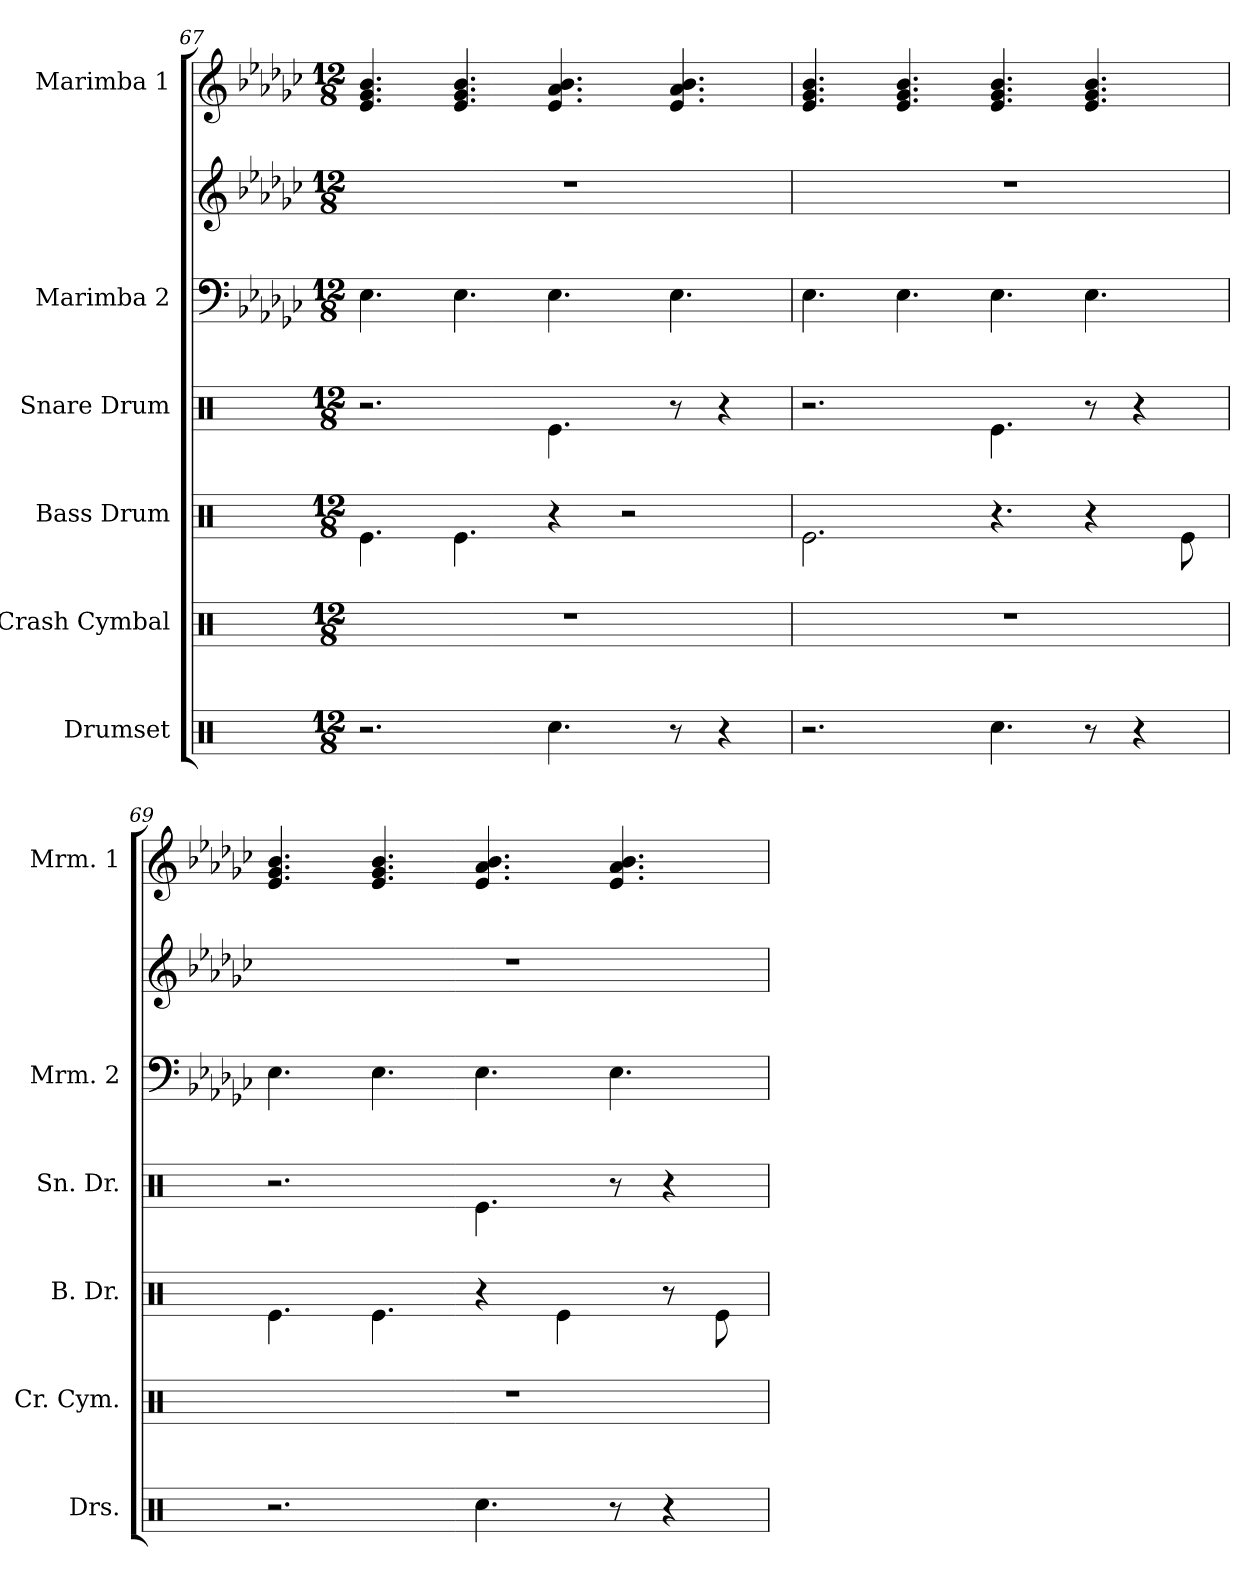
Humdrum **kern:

**kern	**kern	**kern	**kern	**kern	**kern	**kern
*part6	*part5	*part4	*part3	*part2	*part2	*part1
*staff7	*staff6	*staff5	*staff4	*staff3	*staff2	*staff1
*I"Drumset	*I"Crash Cymbal	*I"Bass Drum	*I"Snare Drum	*I"Marimba 2	*	*I"Marimba 1
*I'Drs.	*I'Cr. Cym.	*I'B. Dr.	*I'Sn. Dr.	*I'Mrm. 2	*	*I'Mrm. 1
*clefX	*clefX	*clefX	*clefX	*clefF4	*clefG2	*clefG2
*k[]	*k[]	*k[]	*k[]	*k[b-e-a-d-g-c-]	*k[b-e-a-d-g-c-]	*k[b-e-a-d-g-c-]
*M12/8	*M12/8	*M12/8	*M12/8	*M12/8	*M12/8	*M12/8
=67	=67	=67	=67	=67	=67	=67
2.r	1.r	4.Re\	2.r	4.E-\	1.r	4.e-/ 4.g-/ 4.b-/
.	.	4.Re\	.	4.E-\	.	4.e-/ 4.g-/ 4.b-/
4.Rcc\	.	4r	4.Re\	4.E-\	.	4.e-/ 4.a-/ 4.b-/
.	.	2r	.	.	.	.
8r	.	.	8r	4.E-\	.	4.e-/ 4.a-/ 4.b-/
4r	.	.	4r	.	.	.
=68	=68	=68	=68	=68	=68	=68
2.r	1.r	2.Re\	2.r	4.E-\	1.r	4.e-/ 4.g-/ 4.b-/
.	.	.	.	4.E-\	.	4.e-/ 4.g-/ 4.b-/
4.Rcc\	.	4.r	4.Re\	4.E-\	.	4.e-/ 4.g-/ 4.b-/
8r	.	4r	8r	4.E-\	.	4.e-/ 4.g-/ 4.b-/
4r	.	.	4r	.	.	.
.	.	8Re\	.	.	.	.
!!LO:PB:g=z
=69	=69	=69	=69	=69	=69	=69
2.r	1.r	4.Re\	2.r	4.E-\	1.r	4.e-/ 4.g-/ 4.b-/
.	.	4.Re\	.	4.E-\	.	4.e-/ 4.g-/ 4.b-/
4.Rcc\	.	4r	4.Re\	4.E-\	.	4.e-/ 4.a-/ 4.b-/
.	.	4Re\	.	.	.	.
8r	.	.	8r	4.E-\	.	4.e-/ 4.a-/ 4.b-/
4r	.	8r	4r	.	.	.
.	.	8Re\	.	.	.	.
=	=	=	=	=	=	=
*-	*-	*-	*-	*-	*-	*-
